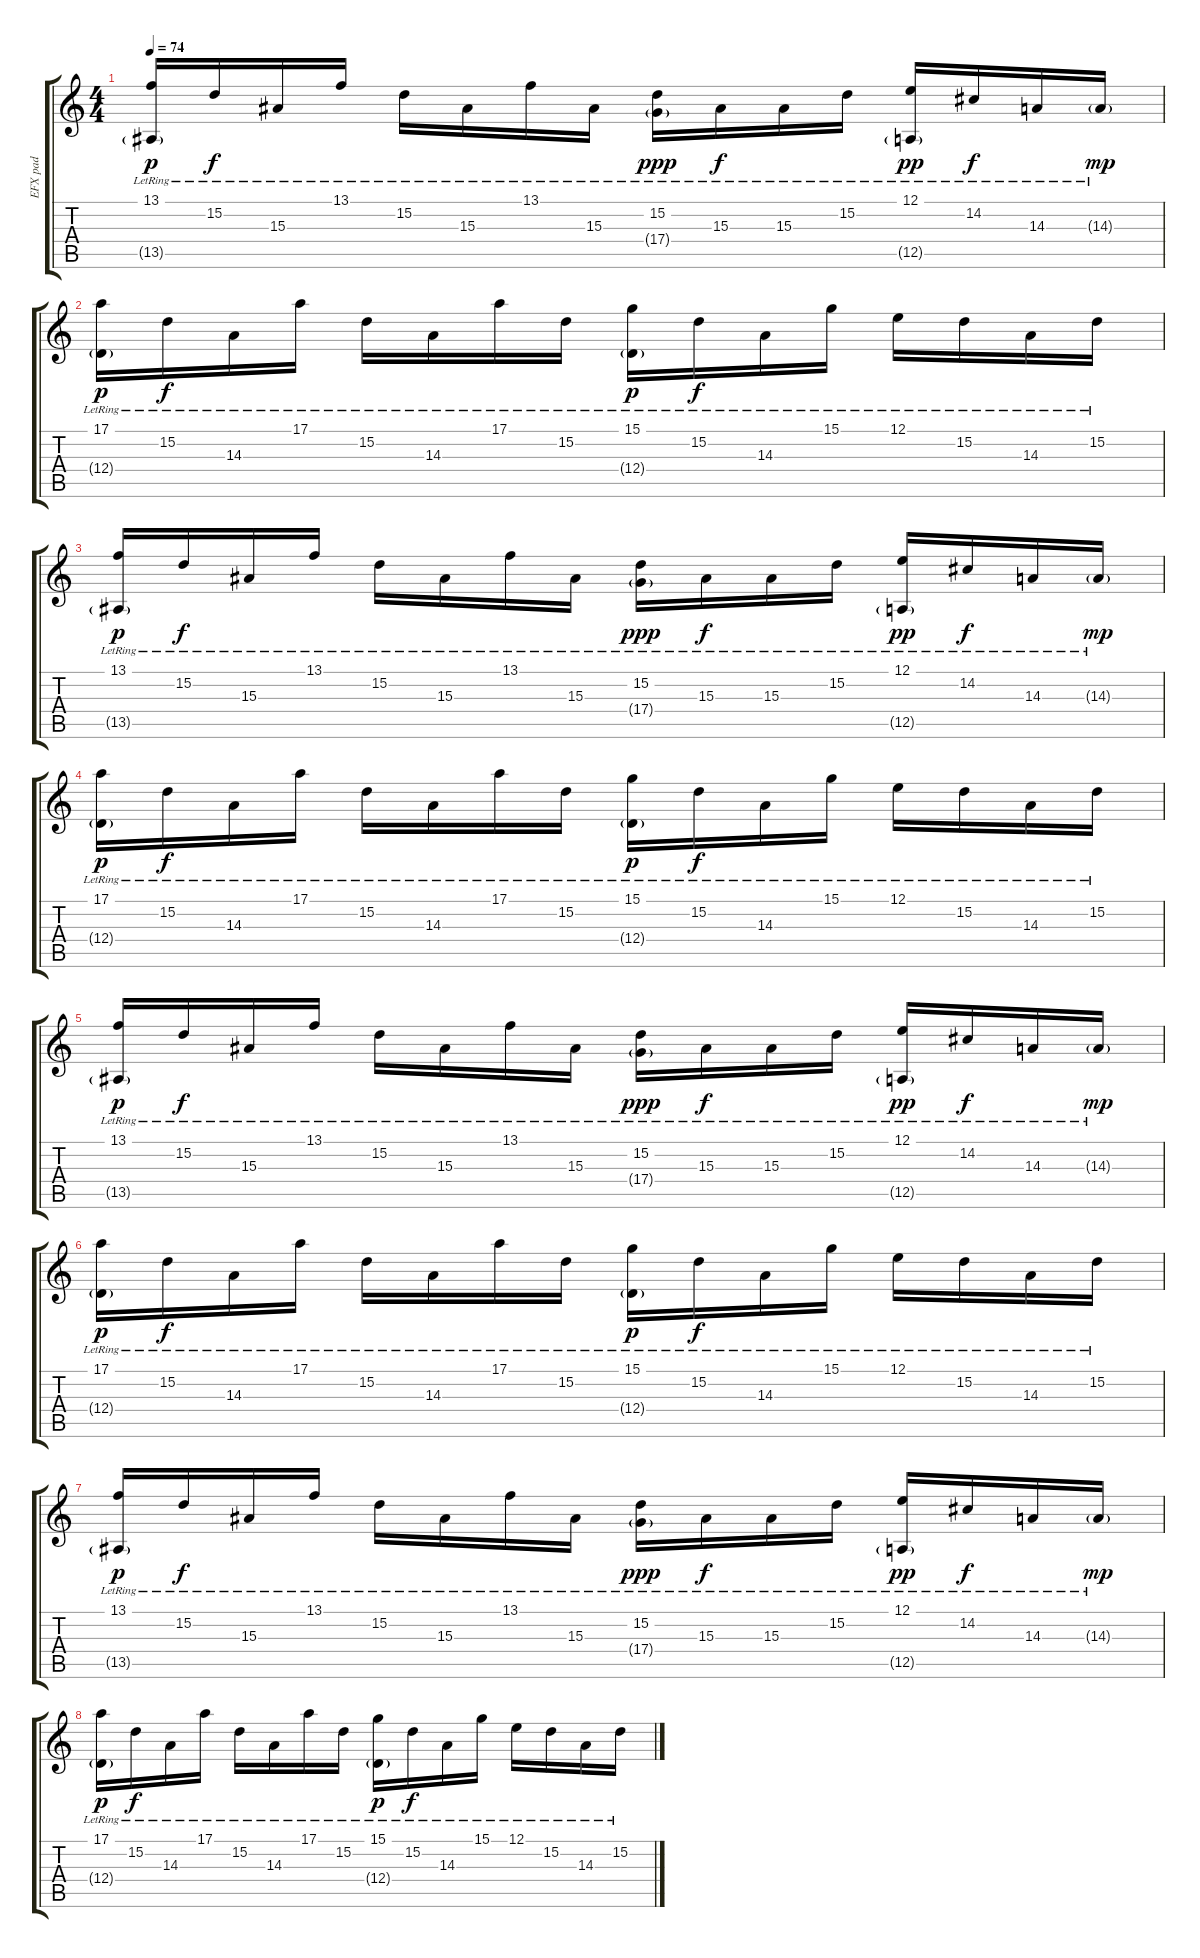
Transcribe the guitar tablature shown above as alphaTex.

\track ("EFX pad" "EFX pad") {instrument pad1newage}
\staff {score tabs}
\tuning (E4 B3 G3 D3 A2 E2) {hide}
\ts (4 4)
\tempo 74
\clef g2
\ks c
(13.1{lr} 13.5{g lr}).16{dy p} 15.2{lr}.16{dy f} 15.3{lr}.16 13.1{lr}.16 15.2{lr}.16 15.3{lr}.16 13.1{lr}.16 15.3{lr}.16 (15.2{lr} 17.4{g lr}).16{dy ppp} 15.3{lr}.16{dy f} 15.3{lr}.16 15.2{lr}.16 (12.1{lr} 12.5{g lr}).16{dy pp} 14.2{lr}.16{dy f} 14.3{lr}.16 14.3{g lr}.16{dy mp} |
(17.1{lr} 12.4{g lr}).16{dy p} 15.2{lr}.16{dy f} 14.3{lr}.16 17.1{lr}.16 15.2{lr}.16 14.3{lr}.16 17.1{lr}.16 15.2{lr}.16 (15.1{lr} 12.4{g lr}).16{dy p} 15.2{lr}.16{dy f} 14.3{lr}.16 15.1{lr}.16 12.1{lr}.16 15.2{lr}.16 14.3{lr}.16 15.2{lr}.16 |
(13.1{lr} 13.5{g lr}).16{dy p} 15.2{lr}.16{dy f} 15.3{lr}.16 13.1{lr}.16 15.2{lr}.16 15.3{lr}.16 13.1{lr}.16 15.3{lr}.16 (15.2{lr} 17.4{g lr}).16{dy ppp} 15.3{lr}.16{dy f} 15.3{lr}.16 15.2{lr}.16 (12.1{lr} 12.5{g lr}).16{dy pp} 14.2{lr}.16{dy f} 14.3{lr}.16 14.3{g lr}.16{dy mp} |
(17.1{lr} 12.4{g lr}).16{dy p} 15.2{lr}.16{dy f} 14.3{lr}.16 17.1{lr}.16 15.2{lr}.16 14.3{lr}.16 17.1{lr}.16 15.2{lr}.16 (15.1{lr} 12.4{g lr}).16{dy p} 15.2{lr}.16{dy f} 14.3{lr}.16 15.1{lr}.16 12.1{lr}.16 15.2{lr}.16 14.3{lr}.16 15.2{lr}.16 |
(13.1{lr} 13.5{g lr}).16{dy p} 15.2{lr}.16{dy f} 15.3{lr}.16 13.1{lr}.16 15.2{lr}.16 15.3{lr}.16 13.1{lr}.16 15.3{lr}.16 (15.2{lr} 17.4{g lr}).16{dy ppp} 15.3{lr}.16{dy f} 15.3{lr}.16 15.2{lr}.16 (12.1{lr} 12.5{g lr}).16{dy pp} 14.2{lr}.16{dy f} 14.3{lr}.16 14.3{g lr}.16{dy mp} |
(17.1{lr} 12.4{g lr}).16{dy p} 15.2{lr}.16{dy f} 14.3{lr}.16 17.1{lr}.16 15.2{lr}.16 14.3{lr}.16 17.1{lr}.16 15.2{lr}.16 (15.1{lr} 12.4{g lr}).16{dy p} 15.2{lr}.16{dy f} 14.3{lr}.16 15.1{lr}.16 12.1{lr}.16 15.2{lr}.16 14.3{lr}.16 15.2{lr}.16 |
(13.1{lr} 13.5{g lr}).16{dy p} 15.2{lr}.16{dy f} 15.3{lr}.16 13.1{lr}.16 15.2{lr}.16 15.3{lr}.16 13.1{lr}.16 15.3{lr}.16 (15.2{lr} 17.4{g lr}).16{dy ppp} 15.3{lr}.16{dy f} 15.3{lr}.16 15.2{lr}.16 (12.1{lr} 12.5{g lr}).16{dy pp} 14.2{lr}.16{dy f} 14.3{lr}.16 14.3{g lr}.16{dy mp} |
(17.1{lr} 12.4{g lr}).16{dy p} 15.2{lr}.16{dy f} 14.3{lr}.16 17.1{lr}.16 15.2{lr}.16 14.3{lr}.16 17.1{lr}.16 15.2{lr}.16 (15.1{lr} 12.4{g lr}).16{dy p} 15.2{lr}.16{dy f} 14.3{lr}.16 15.1{lr}.16 12.1{lr}.16 15.2{lr}.16 14.3{lr}.16 15.2{lr}.16
